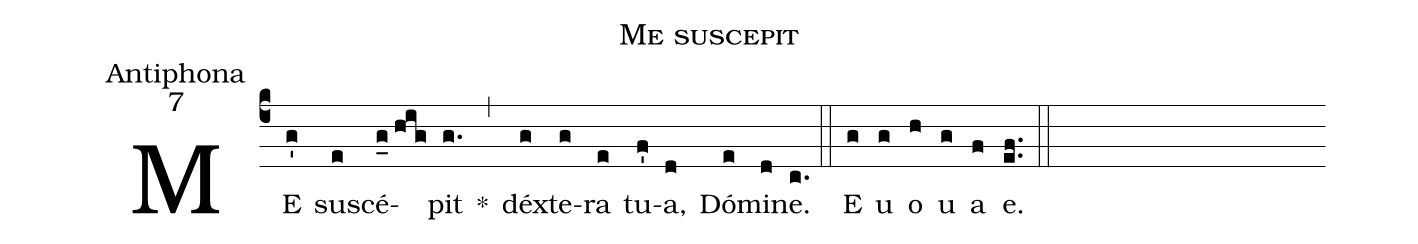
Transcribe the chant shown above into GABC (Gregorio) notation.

name:Me suscepit;
office-part:Antiphona;
mode:7;
%%
(c4) ME(g') su(e)scé(g_0//hig)pit(g.) *(,) déx(g)te(g)ra(e) tu(f')a,(d) Dó(e)mi(d)ne.(c.) (::) E(g) u(g) o(h) u(g) a(f) e.(e.f.) (::)
